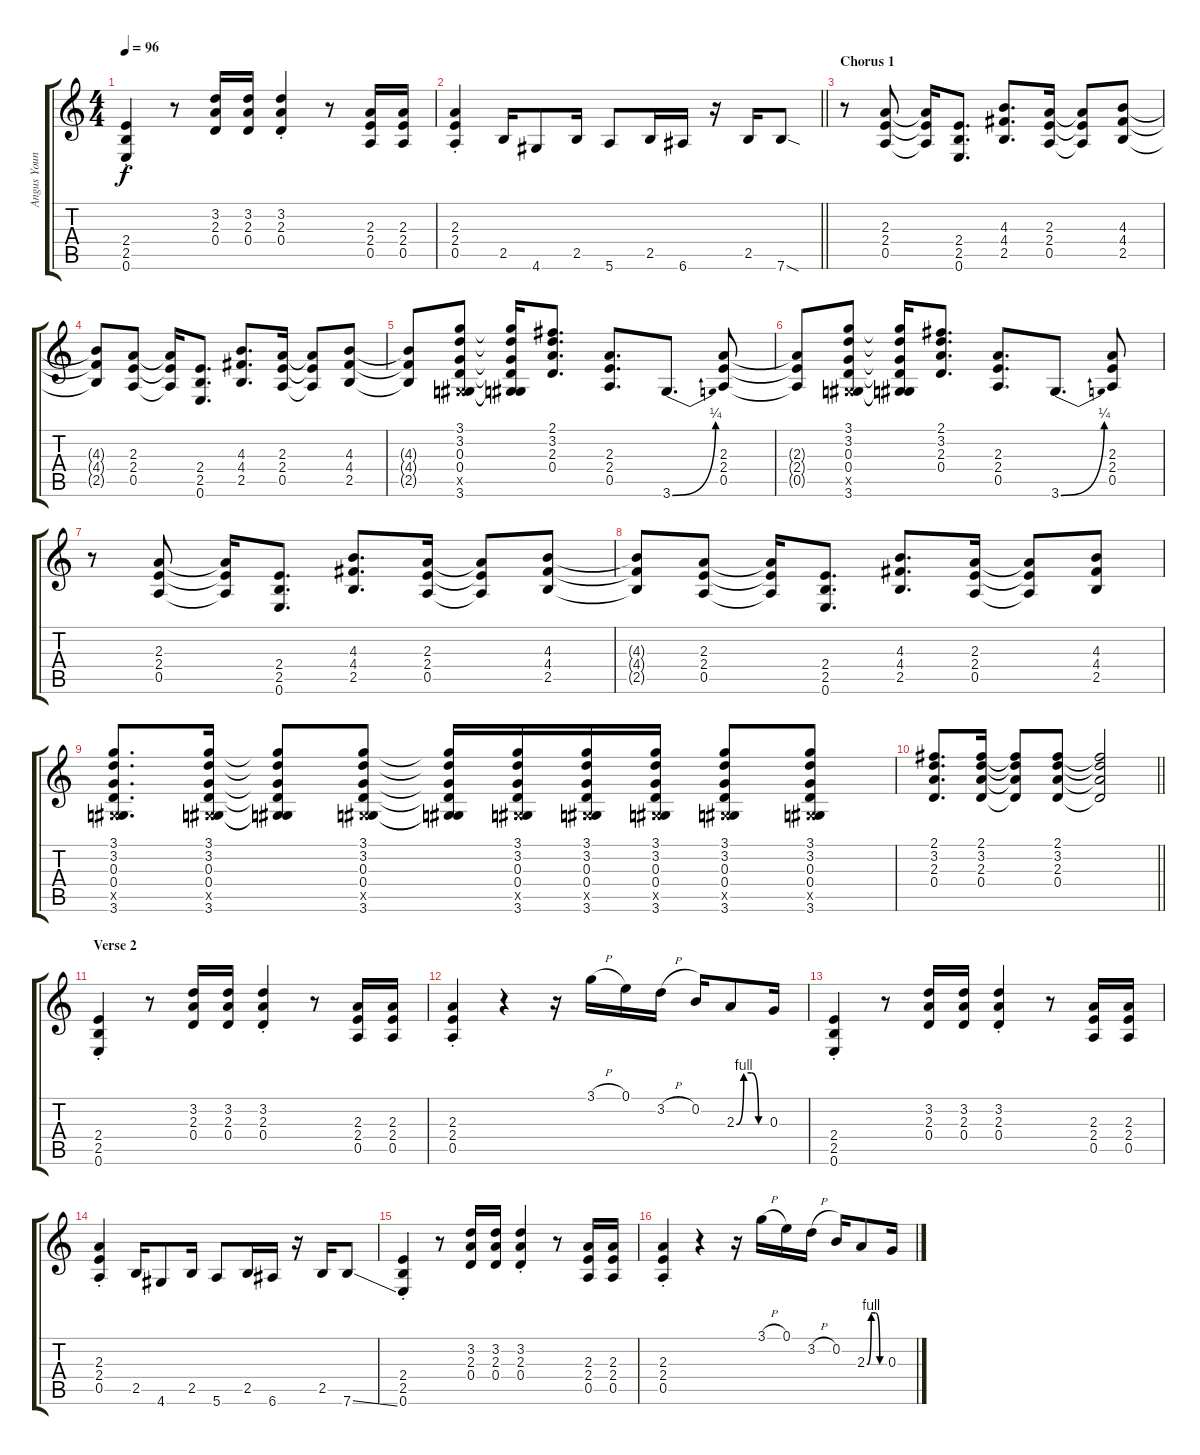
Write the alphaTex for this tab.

\track ("Angus Young" "Angus Youn") {instrument distortionguitar}
\staff {score tabs}
\tuning (E4 B3 G3 D3 A2 E2) {hide}
\ts (4 4)
\tempo 96
\clef g2
\ks c
(2.4{st} 2.5{st} 0.6{st}).4{dy f} r.8 (3.2 2.3 0.4).16 (3.2 2.3 0.4).16 (3.2{st} 2.3{st} 0.4{st}).4 r.8 (2.3 2.4 0.5).16 (2.3 2.4 0.5).16 |
\barLineRight lightlight
(2.3{st} 2.4{st} 0.5{st}).4 2.5.16 4.6.8 2.5.16 5.6.8 2.5.16 6.6.16 r.16 2.5.16 7.6{sod}.8 |
\section ("" "Chorus 1")
r.8 (2.3 2.4 0.5).8 (2.3{t} 2.4{t} 0.5{t}).16 (2.4 2.5 0.6).8{d} (4.3 4.4 2.5).8{d} (2.3 2.4 0.5).16 (2.3{t} 2.4{t} 0.5{t}).8 (4.3 4.4 2.5).8 |
(4.3{t} 4.4{t} 2.5{t}).8 (2.3 2.4 0.5).8 (2.3{t} 2.4{t} 0.5{t}).16 (2.4 2.5 0.6).8{d} (4.3 4.4 2.5).8{d} (2.3 2.4 0.5).16 (2.3{t} 2.4{t} 0.5{t}).8 (4.3 4.4 2.5).8 |
(4.3{t} 4.4{t} 2.5{t}).8 (3.1 3.2 0.3 0.4 -1.5{x} 3.6).8 (3.1{t} 3.2{t} 0.3{t} 0.4{t} -1.5{t} 3.6{t}).16 (2.1 3.2 2.3 0.4).8{d} (2.3 2.4 0.5).8{d} 3.6{be (bend 0 0 60 1)}.8{d} (2.3 2.4 0.5).8 |
(2.3{t} 2.4{t} 0.5{t}).8 (3.1 3.2 0.3 0.4 -1.5{x} 3.6).8 (3.1{t} 3.2{t} 0.3{t} 0.4{t} -1.5{t} 3.6{t}).16 (2.1 3.2 2.3 0.4).8{d} (2.3 2.4 0.5).8{d} 3.6{be (bend 0 0 60 1)}.8{d} (2.3 2.4 0.5).8 |
r.8 (2.3 2.4 0.5).8 (2.3{t} 2.4{t} 0.5{t}).16 (2.4 2.5 0.6).8{d} (4.3 4.4 2.5).8{d} (2.3 2.4 0.5).16 (2.3{t} 2.4{t} 0.5{t}).8 (4.3 4.4 2.5).8 |
(4.3{t} 4.4{t} 2.5{t}).8 (2.3 2.4 0.5).8 (2.3{t} 2.4{t} 0.5{t}).16 (2.4 2.5 0.6).8{d} (4.3 4.4 2.5).8{d} (2.3 2.4 0.5).16 (2.3{t} 2.4{t} 0.5{t}).8 (4.3 4.4 2.5).8 |
(3.1 3.2 0.3 0.4 -1.5{x} 3.6).8{d} (3.1 3.2 0.3 0.4 -1.5{x} 3.6).16 (3.1{t} 3.2{t} 0.3{t} 0.4{t} -1.5{t} 3.6{t}).8 (3.1 3.2 0.3 0.4 -1.5{x} 3.6).8 (3.1{t} 3.2{t} 0.3{t} 0.4{t} -1.5{t} 3.6{t}).16 (3.1 3.2 0.3 0.4 -1.5{x} 3.6).16 (3.1 3.2 0.3 0.4 -1.5{x} 3.6).16 (3.1 3.2 0.3 0.4 -1.5{x} 3.6).16 (3.1 3.2 0.3 0.4 -1.5{x} 3.6).8 (3.1 3.2 0.3 0.4 -1.5{x} 3.6).8 |
\barLineRight lightlight
(2.1 3.2 2.3 0.4).8{d} (2.1 3.2 2.3 0.4).16 (2.1{t} 3.2{t} 2.3{t} 0.4{t}).8 (2.1 3.2 2.3 0.4).8 (2.1{t} 3.2{t} 2.3{t} 0.4{t}).2 |
\section ("" "Verse 2")
(2.4{st} 2.5{st} 0.6{st}).4 r.8 (3.2 2.3 0.4).16 (3.2 2.3 0.4).16 (3.2{st} 2.3{st} 0.4{st}).4 r.8 (2.3 2.4 0.5).16 (2.3 2.4 0.5).16 |
(2.3{st} 2.4{st} 0.5{st}).4 r.4 r.16 3.1{h}.16 0.1.16 3.2{h}.16 0.2.16 2.3{be (custom 0 0 15 4 30 4 45 0 60 0)}.8 0.3.16 |
(2.4{st} 2.5{st} 0.6{st}).4 r.8 (3.2 2.3 0.4).16 (3.2 2.3 0.4).16 (3.2{st} 2.3{st} 0.4{st}).4 r.8 (2.3 2.4 0.5).16 (2.3 2.4 0.5).16 |
(2.3{st} 2.4{st} 0.5{st}).4 2.5.16 4.6.8 2.5.16 5.6.8 2.5.16 6.6.16 r.16 2.5.16 7.6{ss}.8 |
(2.4{st} 2.5{st} 0.6{st}).4 r.8 (3.2 2.3 0.4).16 (3.2 2.3 0.4).16 (3.2{st} 2.3{st} 0.4{st}).4 r.8 (2.3 2.4 0.5).16 (2.3 2.4 0.5).16 |
(2.3{st} 2.4{st} 0.5{st}).4 r.4 r.16 3.1{h}.16 0.1.16 3.2{h}.16 0.2.16 2.3{be (custom 0 0 15 4 30 4 45 0 60 0)}.8 0.3.16
